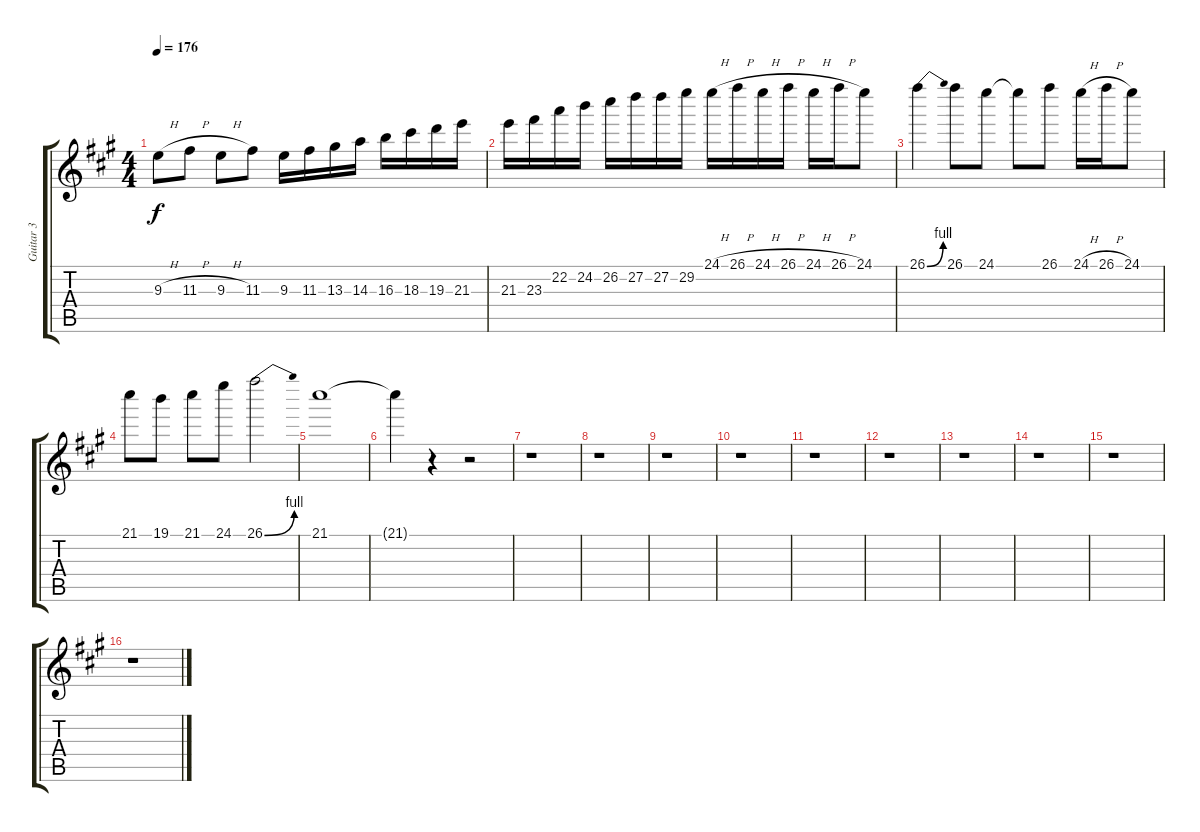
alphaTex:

\track ("Guitar 3" "Guitar 3") {instrument distortionguitar}
\staff {score tabs}
\tuning (E4 B3 G3 D3 A2 D2) {hide}
\ts (4 4)
\tempo 176
\clef g2
\ks a
9.3{h}.8{dy f} 11.3{h}.8 9.3{h}.8 11.3.8 9.3.16 11.3.16 13.3.16 14.3.16 16.3.16 18.3.16 19.3.16 21.3.16 |
21.3.16 23.3.16 22.2.16 24.2.16 26.2.16 27.2.16 27.2.16 29.2.16 24.1{h}.16 26.1{h}.16 24.1{h}.16 26.1{h}.16 24.1{h}.16 26.1{h}.16 24.1.8 |
26.1{be (bend 0 0 60 4)}.4 26.1.8 24.1.8 24.1{t}.8 26.1.8 24.1{h}.16 26.1{h}.16 24.1.8 |
21.1.8 19.1.8 21.1.8 24.1.8 26.1{be (bend 0 0 60 4)}.2 |
21.1.1 |
21.1{t}.4 r.4 r.2 |
r.1 |
r.1 |
r.1 |
r.1 |
r.1 |
r.1 |
r.1 |
r.1 |
r.1 |
r.1
